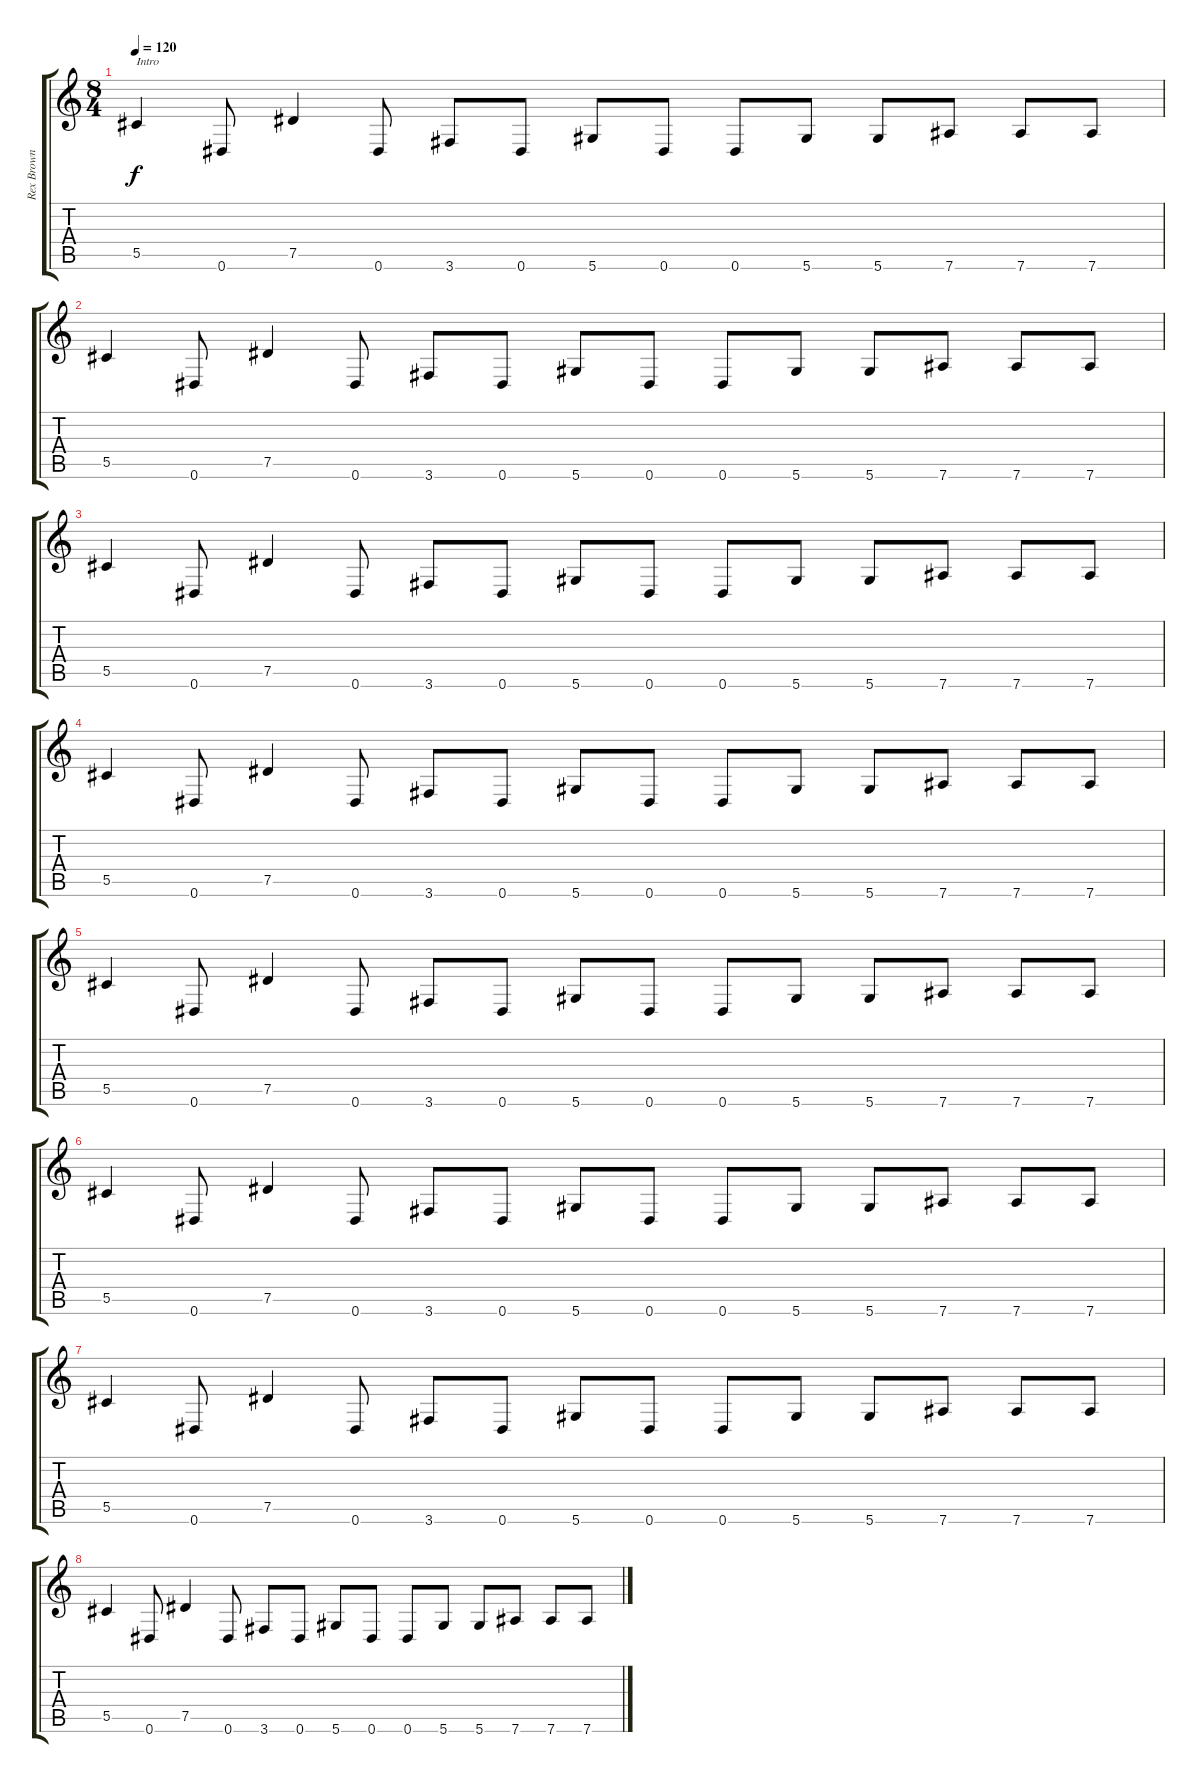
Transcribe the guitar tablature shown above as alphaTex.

\track ("Rex Brown" "Rex Brown") {instrument electricbasspick}
\staff {score tabs}
\tuning (Eb4 Bb3 Gb3 Db3 Ab2 Eb2) {hide}
\ts (8 4)
\tempo 120
\clef g2
\ks c
5.5.4{txt "Intro" dy f instrument electricbasspick} 0.6.8 7.5.4 0.6.8 3.6.8 0.6.8 5.6.8 0.6.8 0.6.8 5.6.8 5.6.8 7.6.8 7.6.8 7.6.8 |
5.5.4 0.6.8 7.5.4 0.6.8 3.6.8 0.6.8 5.6.8 0.6.8 0.6.8 5.6.8 5.6.8 7.6.8 7.6.8 7.6.8 |
5.5.4 0.6.8 7.5.4 0.6.8 3.6.8 0.6.8 5.6.8 0.6.8 0.6.8 5.6.8 5.6.8 7.6.8 7.6.8 7.6.8 |
5.5.4 0.6.8 7.5.4 0.6.8 3.6.8 0.6.8 5.6.8 0.6.8 0.6.8 5.6.8 5.6.8 7.6.8 7.6.8 7.6.8 |
5.5.4 0.6.8 7.5.4 0.6.8 3.6.8 0.6.8 5.6.8 0.6.8 0.6.8 5.6.8 5.6.8 7.6.8 7.6.8 7.6.8 |
5.5.4 0.6.8 7.5.4 0.6.8 3.6.8 0.6.8 5.6.8 0.6.8 0.6.8 5.6.8 5.6.8 7.6.8 7.6.8 7.6.8 |
5.5.4 0.6.8 7.5.4 0.6.8 3.6.8 0.6.8 5.6.8 0.6.8 0.6.8 5.6.8 5.6.8 7.6.8 7.6.8 7.6.8 |
5.5.4 0.6.8 7.5.4 0.6.8 3.6.8 0.6.8 5.6.8 0.6.8 0.6.8 5.6.8 5.6.8 7.6.8 7.6.8 7.6.8
